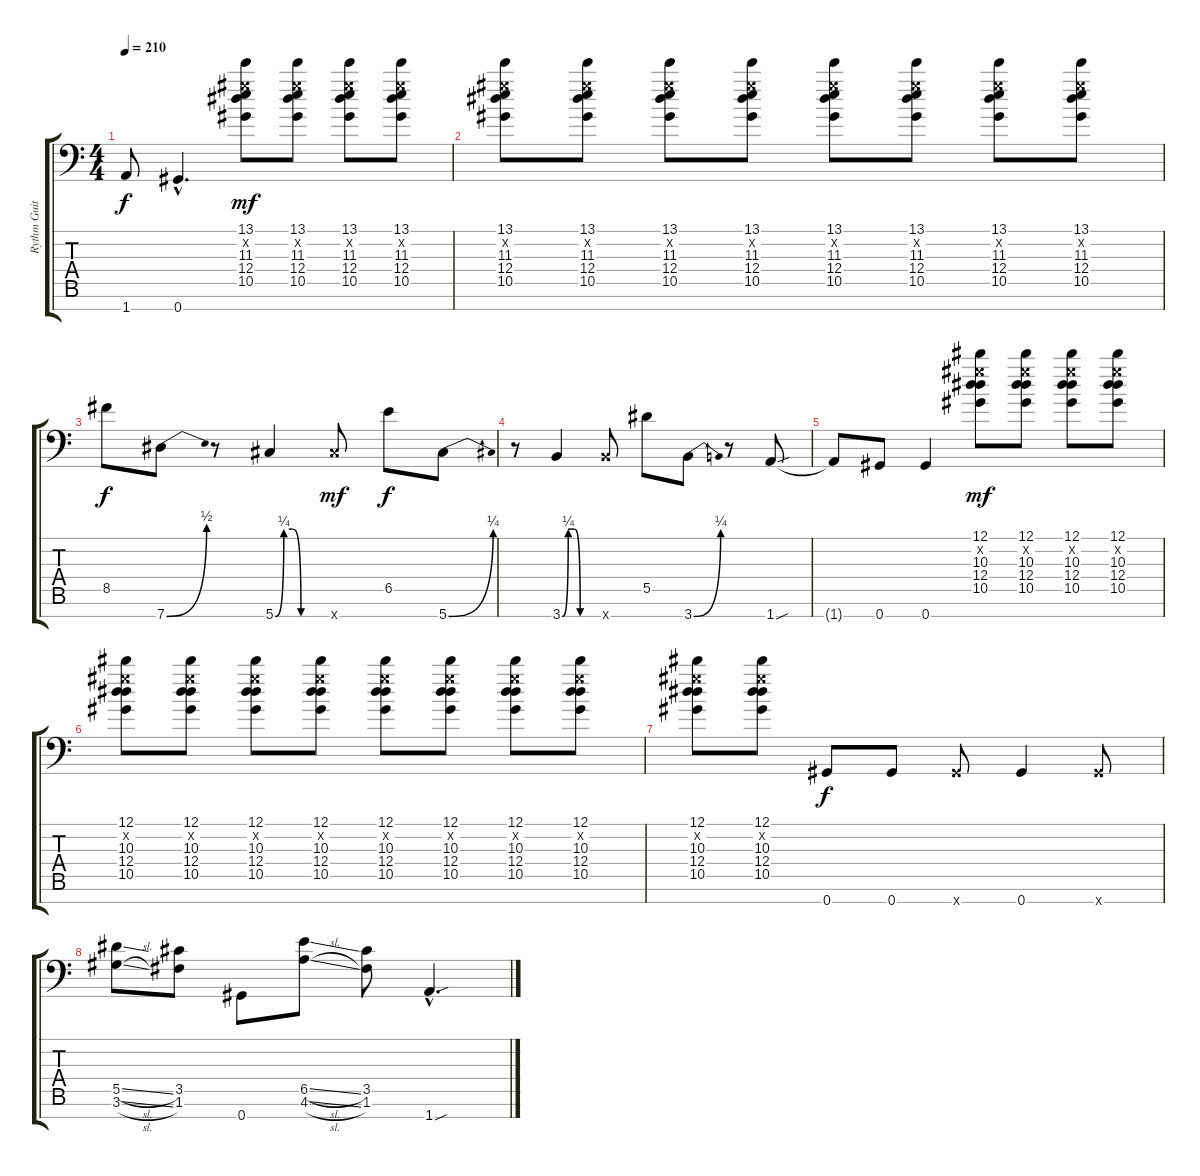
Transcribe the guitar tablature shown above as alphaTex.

\track ("Rythm Guitar #2" "Rythm Guit") {instrument distortionguitar}
\staff {score tabs}
\tuning (Eb4 Bb3 F3 Eb3 Bb2 F2 Ab1) {hide}
\ts (4 4)
\tempo 210
\clef f4
\ks c
1.7{t}.8{dy f} 0.7{hac}.4{d} (13.1 10.2{x} 11.3 12.4 10.5).8{dy mf} (13.1 10.2{x} 11.3 12.4 10.5).8 (13.1 10.2{x} 11.3 12.4 10.5).8 (13.1 10.2{x} 11.3 12.4 10.5).8 |
(13.1 10.2{x} 11.3 12.4 10.5).8 (13.1 10.2{x} 11.3 12.4 10.5).8 (13.1 10.2{x} 11.3 12.4 10.5).8 (13.1 10.2{x} 11.3 12.4 10.5).8 (13.1 10.2{x} 11.3 12.4 10.5).8 (13.1 10.2{x} 11.3 12.4 10.5).8 (13.1 10.2{x} 11.3 12.4 10.5).8 (13.1 10.2{x} 11.3 12.4 10.5).8 |
8.5.8{dy f} 7.7{be (bend 0 0 60 2)}.8 r.8 5.7{be (custom 0 0 10 1 20 1 30 0 60 0)}.4 5.7{x}.8{dy mf} 6.5.8{dy f} 5.7{be (bend 0 0 60 1)}.8 |
r.8 3.7{be (custom 0 0 10 1 20 1 30 0 60 0)}.4 3.7{x}.8 5.5.8 3.7{be (bend 0 0 60 1)}.8 r.8 1.7{sou}.8 |
1.7{t}.8 0.7.8 0.7.4 (12.1 10.2{x} 10.3 12.4 10.5).8{dy mf} (12.1 10.2{x} 10.3 12.4 10.5).8 (12.1 10.2{x} 10.3 12.4 10.5).8 (12.1 10.2{x} 10.3 12.4 10.5).8 |
(12.1 10.2{x} 10.3 12.4 10.5).8 (12.1 10.2{x} 10.3 12.4 10.5).8 (12.1 10.2{x} 10.3 12.4 10.5).8 (12.1 10.2{x} 10.3 12.4 10.5).8 (12.1 10.2{x} 10.3 12.4 10.5).8 (12.1 10.2{x} 10.3 12.4 10.5).8 (12.1 10.2{x} 10.3 12.4 10.5).8 (12.1 10.2{x} 10.3 12.4 10.5).8 |
(12.1 10.2{x} 10.3 12.4 10.5).8 (12.1 10.2{x} 10.3 12.4 10.5).8 0.7.8{dy f} 0.7.8 0.7{x}.8 0.7.4 0.7{x}.8 |
(5.5{sl} 3.6{sl}).8 (3.5 1.6).8 0.7.8 (6.5{sl} 4.6{sl}).8 (3.5 1.6).8 1.7{sou hac}.4{d}
